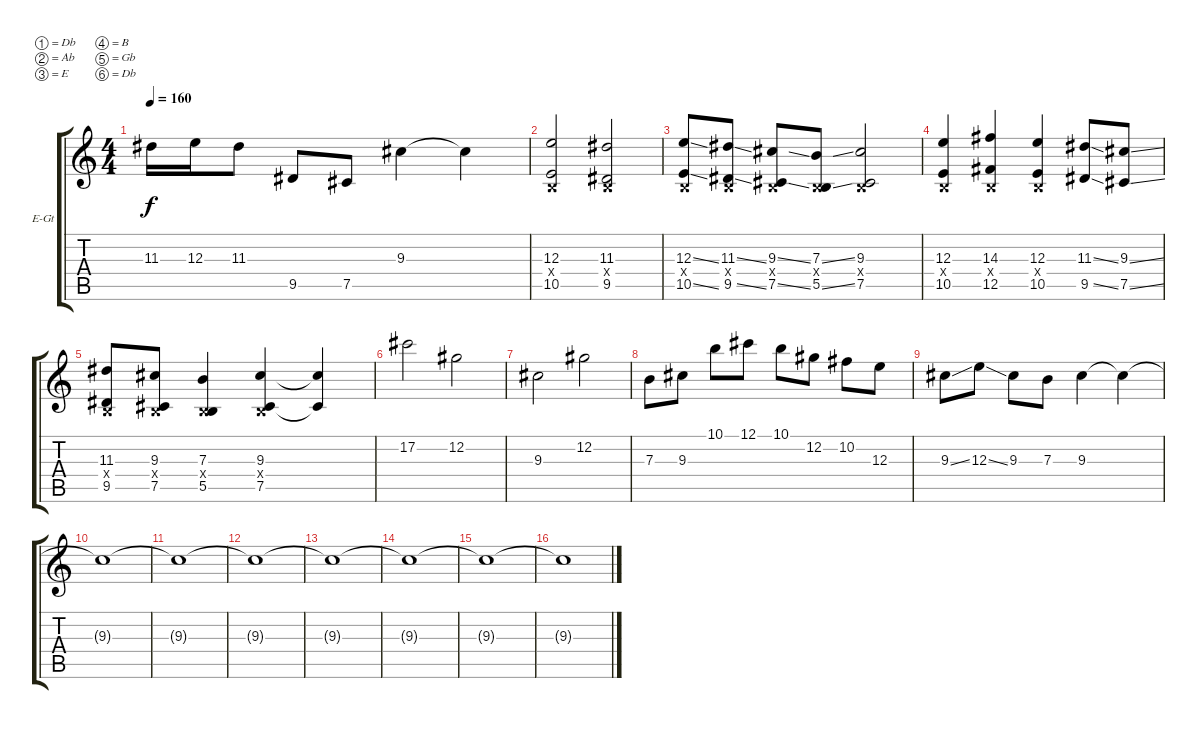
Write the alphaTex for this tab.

\bracketExtendMode groupsimilarinstruments
\firstSystemTrackNameOrientation horizontal
\otherSystemsTrackNameOrientation horizontal
\track ("James Solo" "E-Gt") {instrument overdrivenguitar}
\staff {score tabs}
\tuning (Db4 Ab3 E3 B2 Gb2 Db2)
\ts (4 4)
\tempo 160
\clef g2
\ks c
11.3.16{dy f} 12.3.16 11.3.8 9.5.8 7.5.8 9.3.4 9.3{t}.4 |
(12.3 0.4{x} 10.5).2 (11.3 0.4{x} 9.5).2 |
(12.3{ss} 0.4{x} 10.5{ss}).8 (11.3{ss} 0.4{x} 9.5{ss}).8 (9.3{ss} 0.4{x} 7.5{ss}).8 (7.3{ss} 0.4{x} 5.5{ss}).8 (9.3 0.4{x} 7.5).2 |
(12.3 0.4{x} 10.5).4 (14.3 0.4{x} 12.5).4 (12.3 0.4{x} 10.5).4 (11.3{ss} 9.5{ss}).8 (9.3{ss} 7.5{ss}).8 |
(11.3 0.4{x} 9.5).8 (9.3 0.4{x} 7.5).8 (7.3 0.4{x} 5.5).4 (9.3 0.4{x} 7.5).4 (9.3{t} 7.5{t}).4 |
17.2.2 12.2.2 |
9.3.2 12.2.2 |
7.3.8 9.3.8 10.1.8 12.1.8 10.1.8 12.2.8 10.2.8 12.3.8 |
9.3{ss}.8 12.3{ss}.8 9.3.8 7.3.8 9.3.4 9.3{t}.4 |
9.3{t}.1 |
9.3{t}.1 |
9.3{t}.1 |
9.3{t}.1 |
9.3{t}.1 |
9.3{t}.1 |
9.3{t}.1
